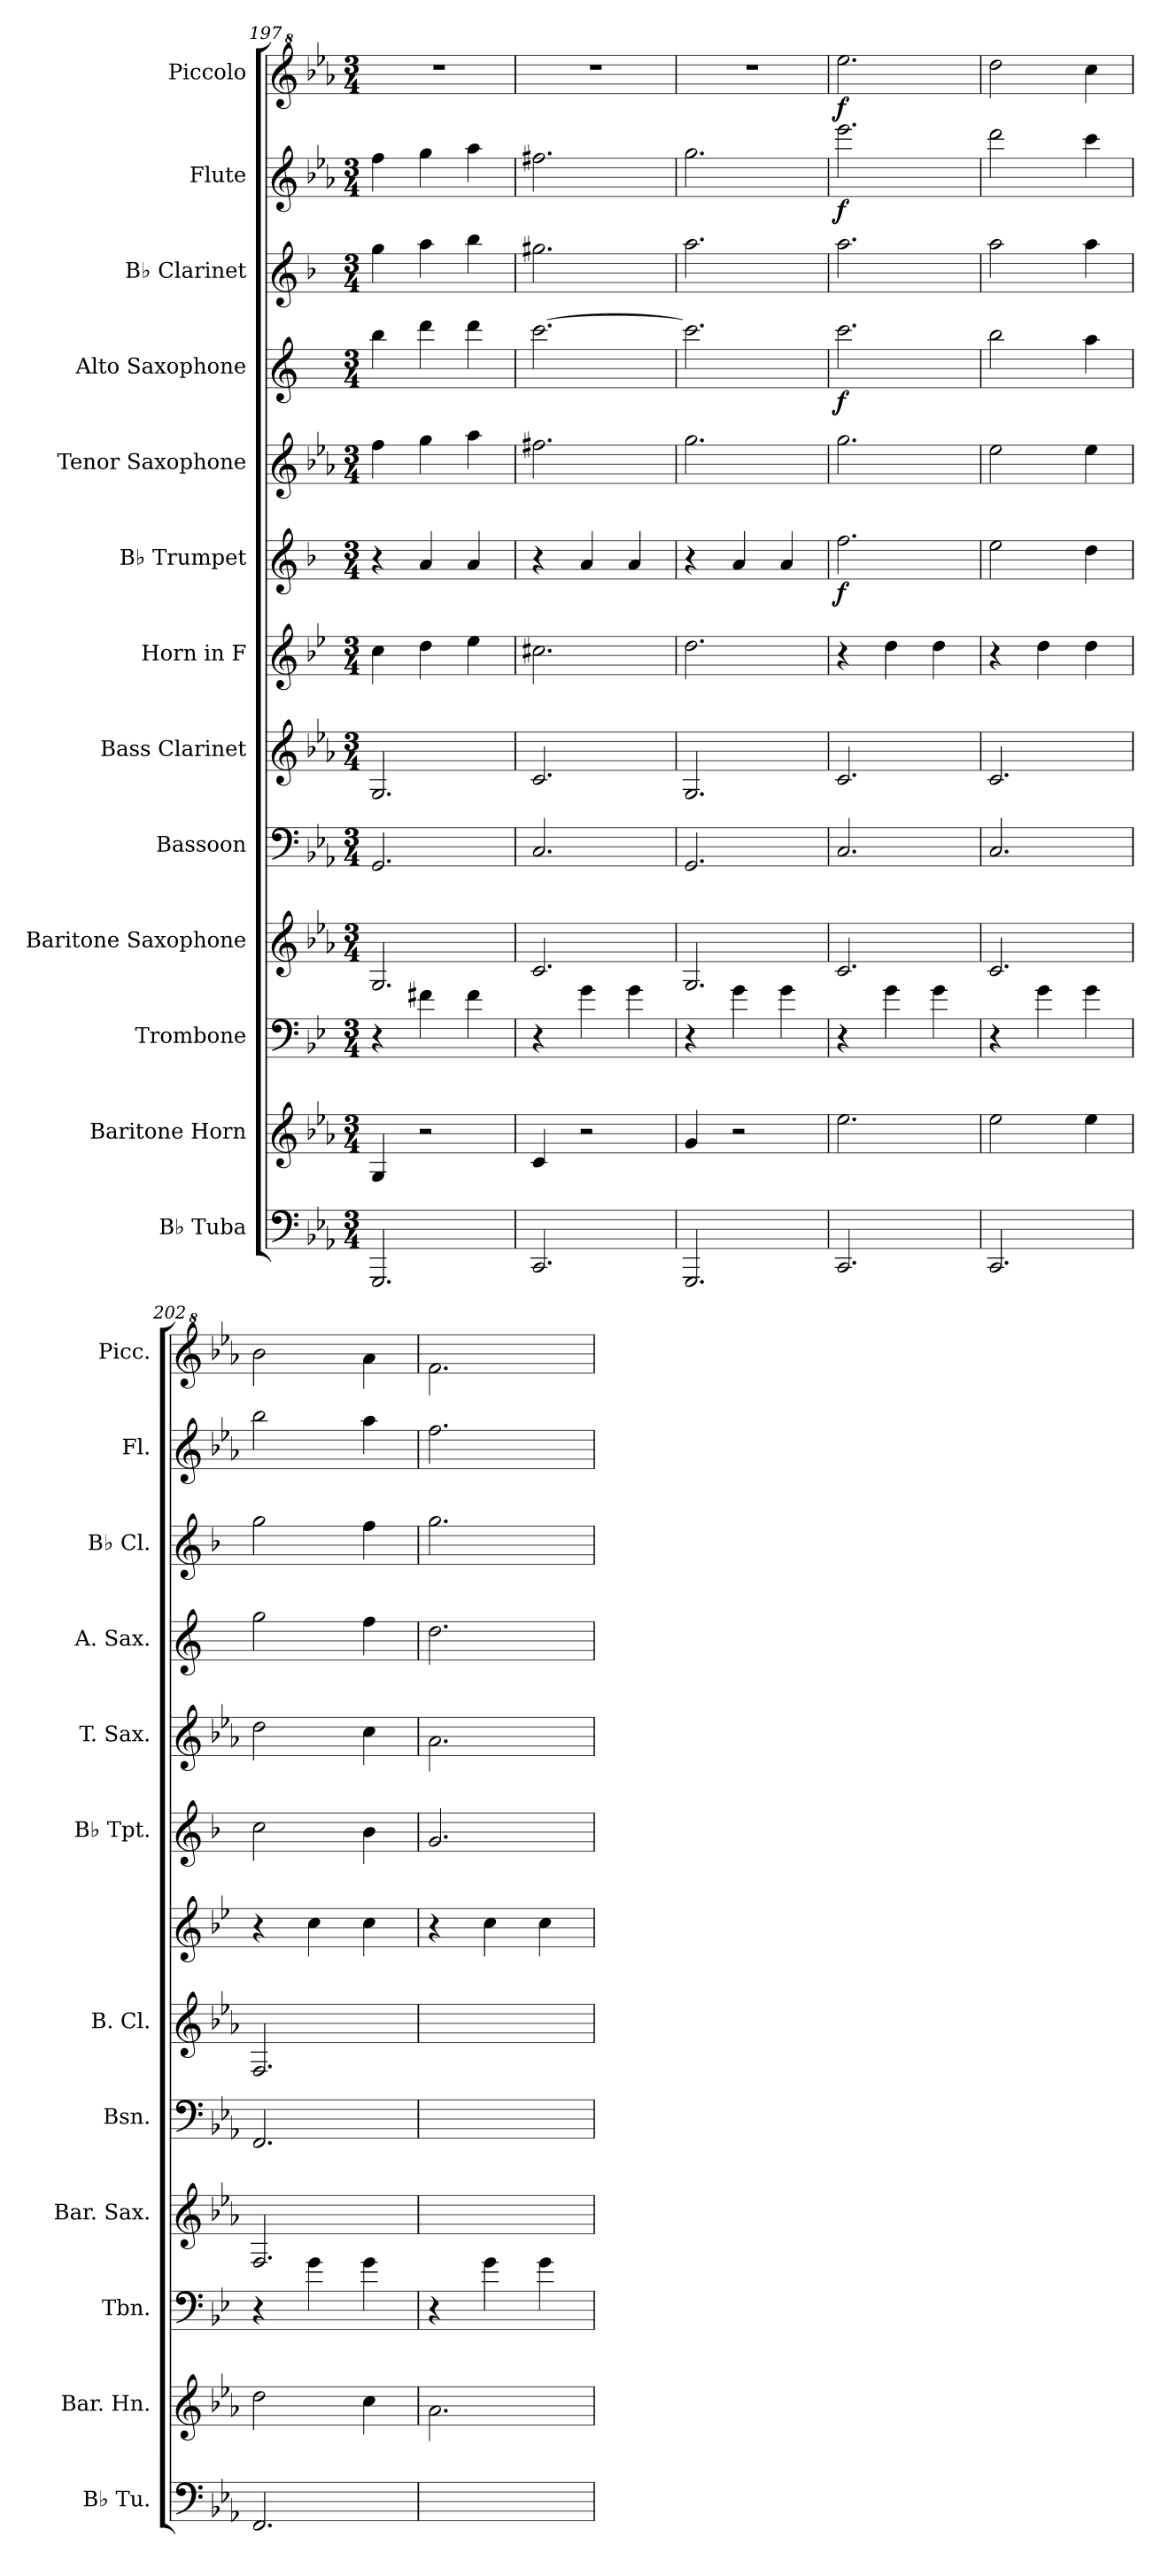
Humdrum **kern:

**kern	**kern	**kern	**kern	**kern	**kern	**kern	**kern	**dynam	**kern	**kern	**dynam	**kern	**kern	**dynam	**kern	**dynam
*part13	*part12	*part11	*part10	*part9	*part8	*part7	*part6	*part6	*part5	*part4	*part4	*part3	*part2	*part2	*part1	*part1
*staff13	*staff12	*staff11	*staff10	*staff9	*staff8	*staff7	*staff6	*staff6	*staff5	*staff4	*staff4	*staff3	*staff2	*staff2	*staff1	*staff1
*I"B♭ Tuba	*I"Baritone Horn	*I"Trombone	*I"Baritone Saxophone	*I"Bassoon	*I"Bass Clarinet	*I"Horn in F	*I"B♭ Trumpet	*	*I"Tenor Saxophone	*I"Alto Saxophone	*	*I"B♭ Clarinet	*I"Flute	*	*I"Piccolo	*
*I'B♭ Tu.	*I'Bar. Hn.	*I'Tbn.	*I'Bar. Sax.	*I'Bsn.	*I'B. Cl.	*	*I'B♭ Tpt.	*	*I'T. Sax.	*I'A. Sax.	*	*I'B♭ Cl.	*I'Fl.	*	*I'Picc.	*
*clefF4	*clefG2	*clefF4	*clefG2	*clefF4	*clefG2	*clefG2	*clefG2	*	*clefG2	*clefG2	*	*clefG2	*clefG2	*	*clefG^2	*
*	*ITrd8c14	*ITrd4c7	*ITrd12c21	*	*ITrd8c14	*ITrd4c7	*ITrd1c2	*	*ITrd8c14	*ITrd5c9	*	*ITrd1c2	*	*	*ITrd-7c-12	*
*k[b-e-a-]	*k[b-e-a-]	*k[b-e-a-]	*k[b-e-a-]	*k[b-e-a-]	*k[b-e-a-]	*k[b-e-a-]	*k[b-e-a-]	*	*k[b-e-a-]	*k[b-e-a-]	*	*k[b-e-a-]	*k[b-e-a-]	*	*k[b-e-a-]	*
*M3/4	*M3/4	*M3/4	*M3/4	*M3/4	*M3/4	*M3/4	*M3/4	*	*M3/4	*M3/4	*	*M3/4	*M3/4	*	*M3/4	*
=197	=197	=197	=197	=197	=197	=197	=197	=197	=197	=197	=197	=197	=197	=197	=197	=197
2.GGG/	4GG/	4r	2.GG/	2.GG/	2.GG/	4f\	4r	.	4f\	4dd\	.	4ff\	4ff\	.	2.r	.
.	2r	4Bn\	.	.	.	4g\	4g/	.	4g\	4ff\	.	4gg\	4gg\	.	.	.
.	.	4B\	.	.	.	4a-\	4g/	.	4a-\	4ff\	.	4aa-\	4aa-\	.	.	.
=198	=198	=198	=198	=198	=198	=198	=198	=198	=198	=198	=198	=198	=198	=198	=198	=198
2.CC/	4C/	4r	2.C/	2.C/	2.C/	2.f#X\	4r	.	2.f#X\	[2.ee-\	.	2.ff#X\	2.ff#X\	.	2.r	.
.	2r	4c\	.	.	.	.	4g/	.	.	.	.	.	.	.	.	.
.	.	4c\	.	.	.	.	4g/	.	.	.	.	.	.	.	.	.
!!LO:PB:g=z
=199	=199	=199	=199	=199	=199	=199	=199	=199	=199	=199	=199	=199	=199	=199	=199	=199
2.GGG/	4G/	4r	2.GG/	2.GG/	2.GG/	2.g\	4r	.	2.g\	2.ee-\]	.	2.gg\	2.gg\	.	2.r	.
.	2r	4c\	.	.	.	.	4g/	.	.	.	.	.	.	.	.	.
.	.	4c\	.	.	.	.	4g/	.	.	.	.	.	.	.	.	.
=200	=200	=200	=200	=200	=200	=200	=200	=200	=200	=200	=200	=200	=200	=200	=200	=200
!	!	!	!	!	!	!	!	!LO:DY:b	!	!	!LO:DY:b	!	!	!LO:DY:b	!	!LO:DY:b
2.CC/	2.e-\	4r	2.C/	2.C/	2.C/	4r	2.ee-\	f	2.g\	2.ee-\	f	2.gg\	2.eee-\	f	2.eeee-\	f
.	.	4c\	.	.	.	4g\	.	.	.	.	.	.	.	.	.	.
.	.	4c\	.	.	.	4g\	.	.	.	.	.	.	.	.	.	.
=201	=201	=201	=201	=201	=201	=201	=201	=201	=201	=201	=201	=201	=201	=201	=201	=201
2.CC/	2e-\	4r	2.C/	2.C/	2.C/	4r	2dd\	.	2e-\	2dd\	.	2gg\	2ddd\	.	2dddd\	.
.	.	4c\	.	.	.	4g\	.	.	.	.	.	.	.	.	.	.
.	4e-\	4c\	.	.	.	4g\	4cc\	.	4e-\	4cc\	.	4gg\	4ccc\	.	4cccc\	.
=202	=202	=202	=202	=202	=202	=202	=202	=202	=202	=202	=202	=202	=202	=202	=202	=202
2.FF/	2d\	4r	2.FF/	2.FF/	2.FF/	4r	2b-\	.	2d\	2b-\	.	2ff\	2bb-\	.	2bbb-\	.
.	.	4c\	.	.	.	4f\	.	.	.	.	.	.	.	.	.	.
.	4c\	4c\	.	.	.	4f\	4a-\	.	4c\	4a-\	.	4ee-\	4aa-\	.	4aaa-\	.
=203	=203	=203	=203	=203	=203	=203	=203	=203	=203	=203	=203	=203	=203	=203	=203	=203
2.FF/yy	2.A-\	4r	2.FF/yy	2.FF/yy	2.FF/yy	4r	2.f/	.	2.A-\	2.f\	.	2.ff\	2.ff\	.	2.fff\	.
.	.	4c\	.	.	.	4f\	.	.	.	.	.	.	.	.	.	.
.	.	4c\	.	.	.	4f\	.	.	.	.	.	.	.	.	.	.
=	=	=	=	=	=	=	=	=	=	=	=	=	=	=	=	=
*-	*-	*-	*-	*-	*-	*-	*-	*-	*-	*-	*-	*-	*-	*-	*-	*-
